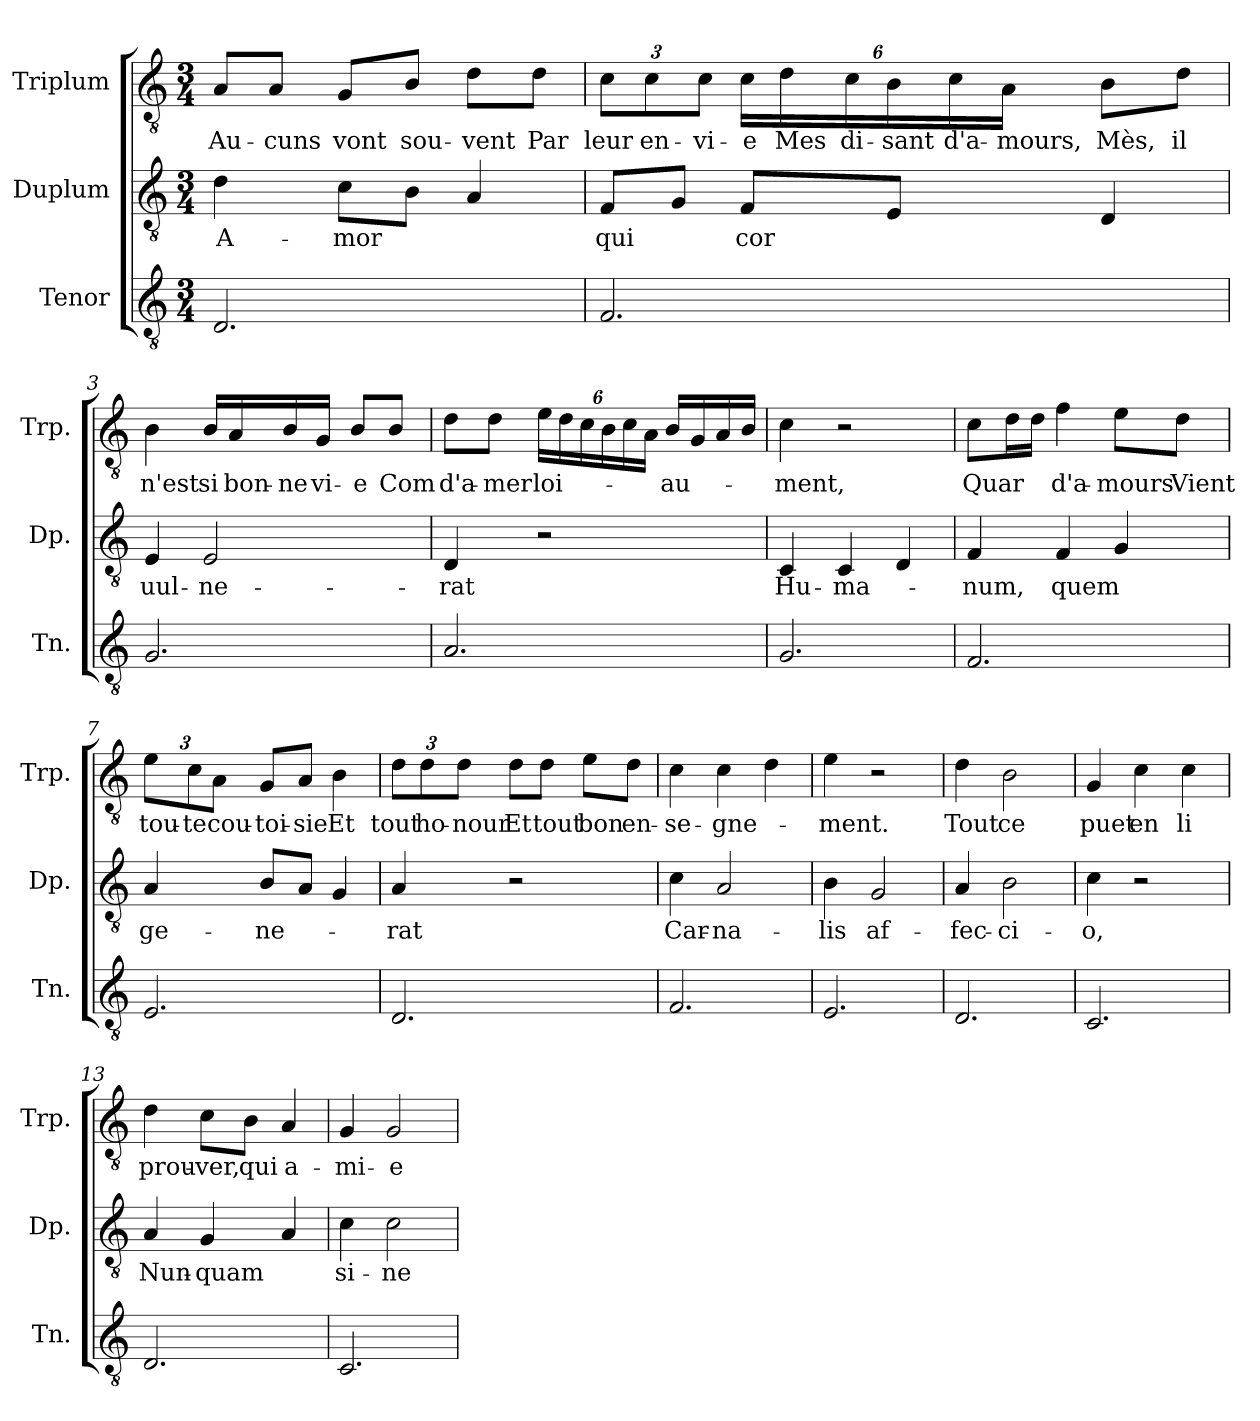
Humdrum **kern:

**kern	**kern	**text	**kern	**text
*part3	*part2	*part2	*part1	*part1
*staff3	*staff2	*staff2	*staff1	*staff1
*I"Tenor	*I"Duplum	*	*I"Triplum	*
*I'Tn.	*I'Dp.	*	*I'Trp.	*
*clefGv2	*clefGv2	*	*clefGv2	*
*k[]	*k[]	*	*k[]	*
*M3/4	*M3/4	*	*M3/4	*
=1	=1	=1	=1	=1
!	!	!LO:LY:b	!	!LO:LY:b
2.D/	4d\	A-	8A/L	Au-
!	!	!	!	!LO:LY:b
.	.	.	8A/J	-cuns
!	!	!LO:LY:b	!	!LO:LY:b
.	8c\L	-mor	8G/L	vont
!	!	!	!	!LO:LY:b
.	8B\J	.	8B/J	sou-
!	!	!	!	!LO:LY:b
.	4A/	.	8d\L	-vent
!	!	!	!	!LO:LY:b
.	.	.	8d\J	Par
=2	=2	=2	=2	=2
!	!	!LO:LY:b	!	!
*	*	*	*Xbrackettup	*
!	!	!	!	!LO:LY:b
2.F/	8F/L	qui	12c\L	leur
!	!	!	!	!LO:LY:b
.	.	.	12c\	en-
.	8G/J	.	.	.
!	!	!	!	!LO:LY:b
.	.	.	12c\J	-vi-
!	!	!LO:LY:b	!	!LO:LY:b
.	8F/L	cor	24c\LL	-e
!	!	!	!	!LO:LY:b
.	.	.	24d\	Mes
!	!	!	!	!LO:LY:b
.	.	.	24c\	di-
!	!	!	!	!LO:LY:b
.	8E/J	.	24B\	-sant
!	!	!	!	!LO:LY:b
.	.	.	24c\	d'a-
!	!	!	!	!LO:LY:b
.	.	.	24A\JJ	-mours,
!	!	!	!	!LO:LY:b
.	4D/	.	8B\L	Mès,
!	!	!	!	!LO:LY:b
.	.	.	8d\J	il
=3	=3	=3	=3	=3
!	!	!LO:LY:b	!	!LO:LY:b
2.G/	4E/	uul-	4B\	n'est
!	!	!LO:LY:b	!	!LO:LY:b
.	2E/	-ne-	16B/LL	si
!	!	!	!	!LO:LY:b
.	.	.	16A/	bon-
!	!	!	!	!LO:LY:b
.	.	.	16B/	-ne
!	!	!	!	!LO:LY:b
.	.	.	16G/JJ	vi-
!	!	!	!	!LO:LY:b
.	.	.	8B/L	-e
!	!	!	!	!LO:LY:b
.	.	.	8B/J	Com
!!LO:LB:g=z
=4	=4	=4	=4	=4
!	!	!LO:LY:b	!	!LO:LY:b
2.A/	4D/	-rat	8d\L	d'a-
!	!	!	!	!LO:LY:b
.	.	.	8d\J	-mer
!	!	!	!	!LO:LY:b
.	2r	.	24e\LL	loi-
.	.	.	24d\	.
.	.	.	24c\	.
.	.	.	24B\	.
.	.	.	24c\	.
.	.	.	24A\JJ	.
!	!	!	!	!LO:LY:b
.	.	.	16B/LL	-au-
.	.	.	16G/	.
.	.	.	16A/	.
.	.	.	16B/JJ	.
=5	=5	=5	=5	=5
!	!	!LO:LY:b	!	!LO:LY:b
2.G/	4C/	Hu-	4c\	-ment,
!	!	!LO:LY:b	!	!
.	4C/	-ma-	2r	.
.	4D/	.	.	.
=6	=6	=6	=6	=6
!	!	!LO:LY:b	!	!LO:LY:b
2.F/	4F/	-num,	8c\L	Quar
*	*	*	*tremolo	*
.	.	.	16d\	.
.	.	.	16d\JJ	.
*	*	*	*Xtremolo	*
!	!	!LO:LY:b	!	!LO:LY:b
.	4F/	quem	4f\	d'a-
!	!	!	!	!LO:LY:b
.	4G/	.	8e\L	-mours
!	!	!	!	!LO:LY:b
.	.	.	8d\J	Vient
=7	=7	=7	=7	=7
!	!	!LO:LY:b	!	!LO:LY:b
2.E/	4A/	ge-	12e\L	tou-
!	!	!	!	!LO:LY:b
.	.	.	12c\	-te
!	!	!	!	!LO:LY:b
.	.	.	12A\J	cou-
!	!	!LO:LY:b	!	!LO:LY:b
.	8B/L	-ne-	8G/L	-toi-
!	!	!	!	!LO:LY:b
.	8A/J	.	8A/J	-sie
!	!	!	!	!LO:LY:b
.	4G/	.	4B\	Et
!!LO:LB:g=z
=8	=8	=8	=8	=8
!	!	!LO:LY:b	!	!LO:LY:b
2.D/	4A/	-rat	12d\L	tout
!	!	!	!	!LO:LY:b
.	.	.	12d\	ho-
!	!	!	!	!LO:LY:b
.	.	.	12d\J	-nour
!	!	!	!	!LO:LY:b
.	2r	.	8d\L	Et
!	!	!	!	!LO:LY:b
.	.	.	8d\J	tout
!	!	!	!	!LO:LY:b
.	.	.	8e\L	bon
!	!	!	!	!LO:LY:b
.	.	.	8d\J	en-
=9	=9	=9	=9	=9
!	!	!LO:LY:b	!	!LO:LY:b
2.F/	4c\	Car-	4c\	-se-
!	!	!LO:LY:b	!	!LO:LY:b
.	2A/	-na-	4c\	-gne-
.	.	.	4d\	.
=10	=10	=10	=10	=10
!	!	!LO:LY:b	!	!LO:LY:b
2.E/	4B\	-lis	4e\	-ment.
!	!	!LO:LY:b	!	!
.	2G/	af-	2r	.
=11	=11	=11	=11	=11
!	!	!LO:LY:b	!	!LO:LY:b
2.D/	4A/	-fec-	4d\	Tout
!	!	!LO:LY:b	!	!LO:LY:b
.	2B\	-ci-	2B\	ce
=12	=12	=12	=12	=12
!	!	!LO:LY:b	!	!LO:LY:b
2.C/	4c\	-o,	4G/	puet
!	!	!	!	!LO:LY:b
.	2r	.	4c\	en
!	!	!	!	!LO:LY:b
.	.	.	4c\	li
=13	=13	=13	=13	=13
!	!	!LO:LY:b	!	!LO:LY:b
2.D/	4A/	Nun-	4d\	prou-
!	!	!LO:LY:b	!	!LO:LY:b
.	4G/	-quam	8c\L	-ver,
!	!	!	!	!LO:LY:b
.	.	.	8B\J	qui
!	!	!	!	!LO:LY:b
.	4A/	.	4A/	a-
=14	=14	=14	=14	=14
!	!	!LO:LY:b	!	!LO:LY:b
2.C/	4c\	si-	4G/	-mi-
!	!	!LO:LY:b	!	!LO:LY:b
.	2c\	-ne	2G/	-e
=	=	=	=	=
*-	*-	*-	*-	*-
